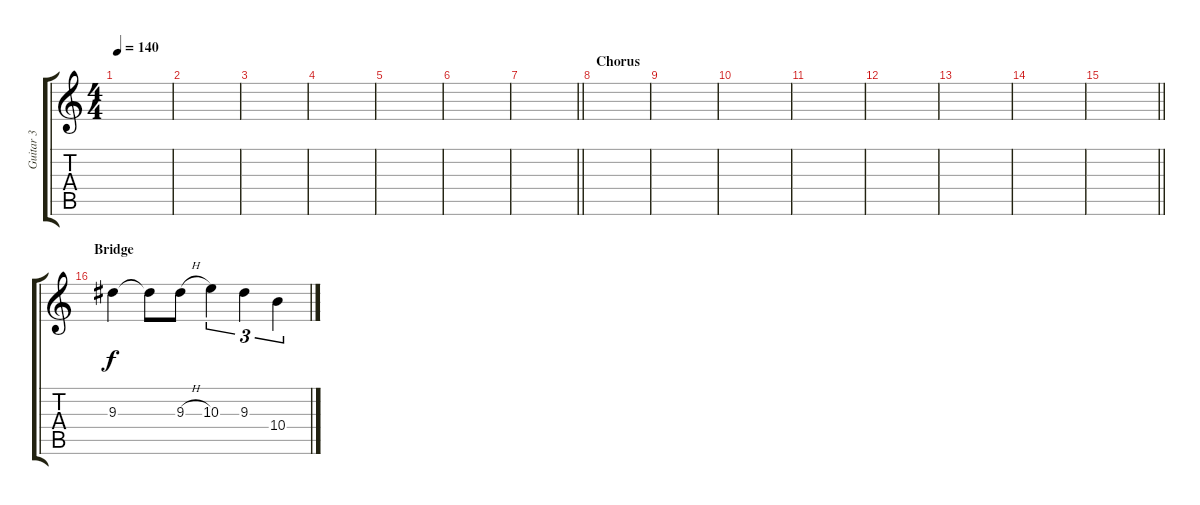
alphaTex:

\track ("Guitar 3" "Guitar 3") {instrument distortionguitar}
\staff {score tabs}
\tuning (Eb4 Bb3 Gb3 Db3 Ab2 Eb2) {hide}
\ts (4 4)
\tempo 140
\clef g2
\ks c
|
|
|
|
|
|
\barLineRight lightlight
|
\section ("" "Chorus")
|
|
|
|
|
|
|
\barLineRight lightlight
|
\section ("" "Bridge")
9.3.4 9.3{t}.8 9.3{h}.8 10.3.4{tu (3 2)} 9.3.4{tu (3 2)} 10.4.4{tu (3 2)}
